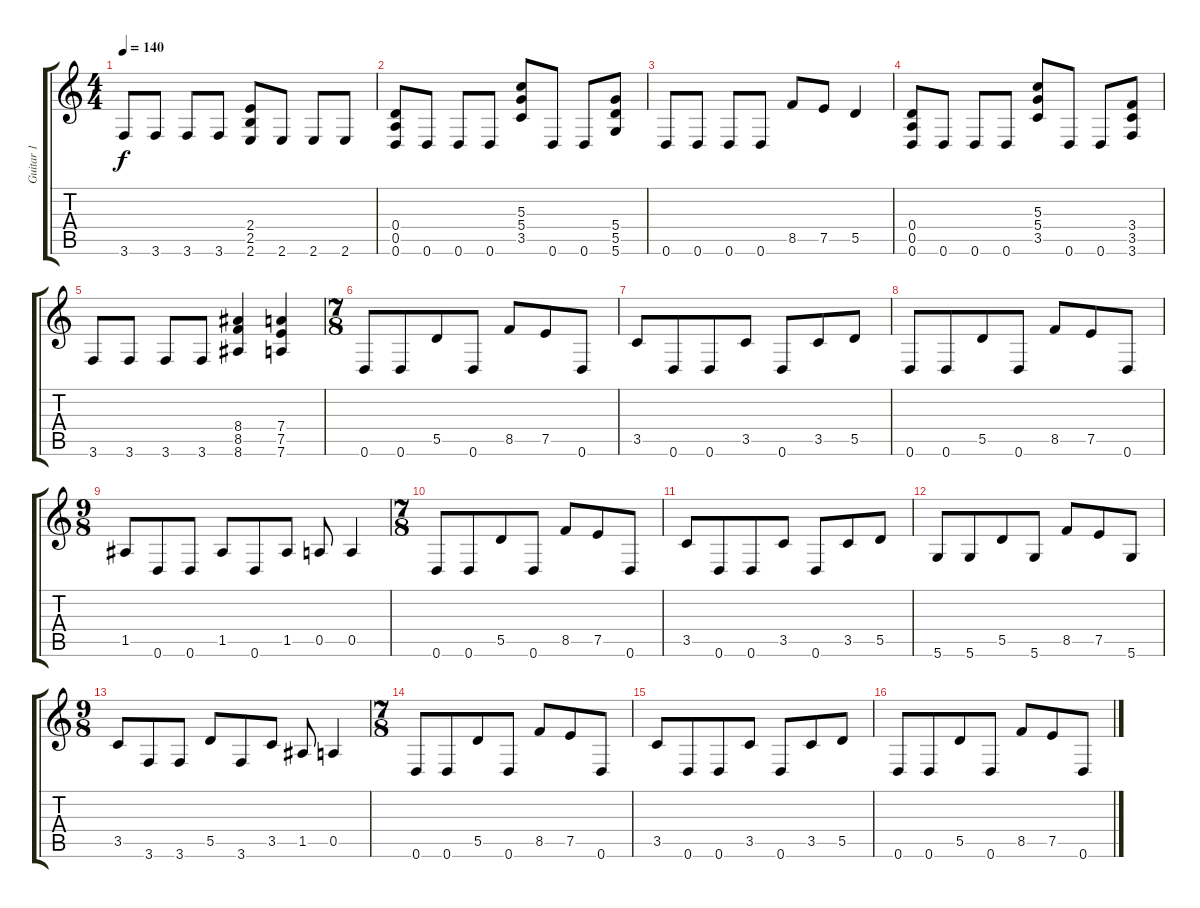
\track ("Guitar 1" "Guitar 1") {instrument electricguitarclean}
\staff {score tabs}
\tuning (E4 B3 G3 D3 A2 D2) {hide}
\ts (4 4)
\tempo 140
\clef g2
\ks c
3.6.8{dy f} 3.6.8 3.6.8 3.6.8 (2.4 2.5 2.6).8 2.6.8 2.6.8 2.6.8 |
(0.4 0.5 0.6).8 0.6.8 0.6.8 0.6.8 (5.3 5.4 3.5).8 0.6.8 0.6.8 (5.4 5.5 5.6).8 |
0.6.8 0.6.8 0.6.8 0.6.8 8.5.8 7.5.8 5.5.4 |
(0.4 0.5 0.6).8 0.6.8 0.6.8 0.6.8 (5.3 5.4 3.5).8 0.6.8 0.6.8 (3.4 3.5 3.6).8 |
3.6.8 3.6.8 3.6.8 3.6.8 (8.4 8.5 8.6).4 (7.4 7.5 7.6).4 |
\ts (7 8)
0.6.8 0.6.8 5.5.8 0.6.8 8.5.8 7.5.8 0.6.8 |
3.5.8 0.6.8 0.6.8 3.5.8 0.6.8 3.5.8 5.5.8 |
0.6.8 0.6.8 5.5.8 0.6.8 8.5.8 7.5.8 0.6.8 |
\ts (9 8)
1.5.8 0.6.8 0.6.8 1.5.8 0.6.8 1.5.8 0.5.8 0.5.4 |
\ts (7 8)
0.6.8 0.6.8 5.5.8 0.6.8 8.5.8 7.5.8 0.6.8 |
3.5.8 0.6.8 0.6.8 3.5.8 0.6.8 3.5.8 5.5.8 |
5.6.8 5.6.8 5.5.8 5.6.8 8.5.8 7.5.8 5.6.8 |
\ts (9 8)
3.5.8 3.6.8 3.6.8 5.5.8 3.6.8 3.5.8 1.5.8 0.5.4 |
\ts (7 8)
0.6.8 0.6.8 5.5.8 0.6.8 8.5.8 7.5.8 0.6.8 |
3.5.8 0.6.8 0.6.8 3.5.8 0.6.8 3.5.8 5.5.8 |
0.6.8 0.6.8 5.5.8 0.6.8 8.5.8 7.5.8 0.6.8
